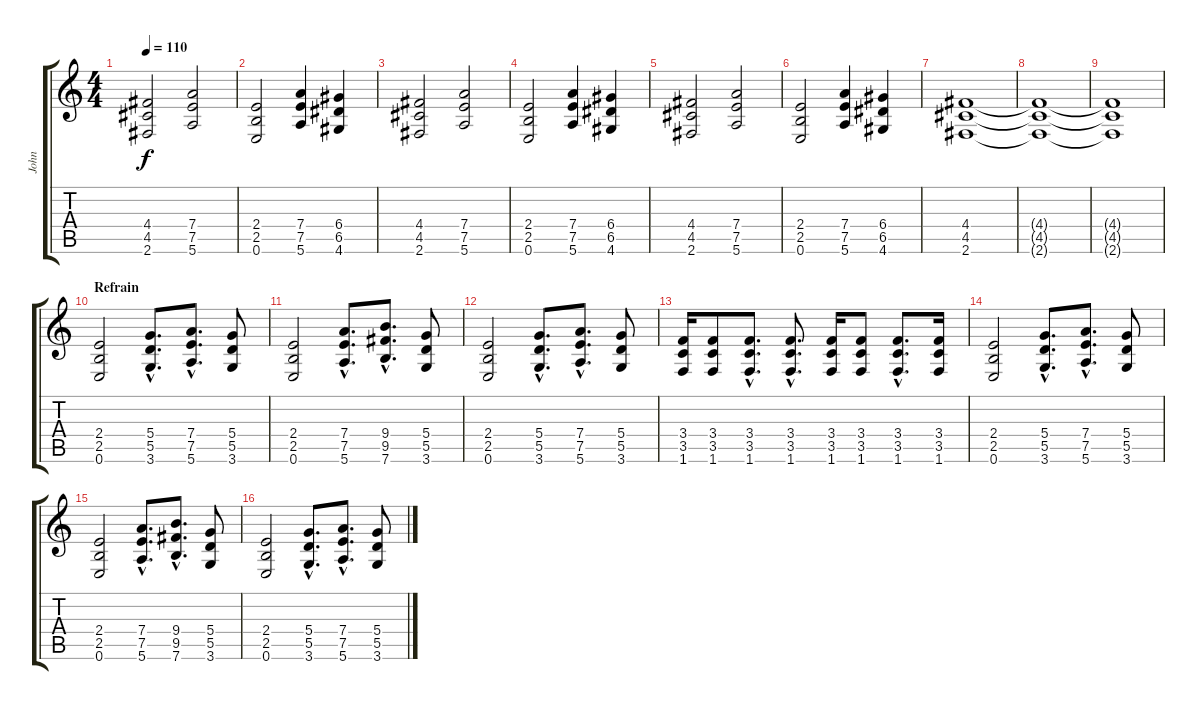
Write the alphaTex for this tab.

\track ("John" "John") {instrument electricguitarclean}
\staff {score tabs}
\tuning (E4 B3 G3 D3 A2 E2) {hide}
\ts (4 4)
\tempo 110
\clef g2
\ks c
(4.4 4.5 2.6).2{dy f} (7.4 7.5 5.6).2 |
(2.4 2.5 0.6).2 (7.4 7.5 5.6).4 (6.4 6.5 4.6).4 |
(4.4 4.5 2.6).2 (7.4 7.5 5.6).2 |
(2.4 2.5 0.6).2 (7.4 7.5 5.6).4 (6.4 6.5 4.6).4 |
(4.4 4.5 2.6).2 (7.4 7.5 5.6).2 |
(2.4 2.5 0.6).2 (7.4 7.5 5.6).4 (6.4 6.5 4.6).4 |
(4.4 4.5 2.6).1 |
(4.4{t} 4.5{t} 2.6{t}).1 |
(4.4{t} 4.5{t} 2.6{t}).1 |
\section ("" "Refrain")
(2.4 2.5 0.6).2 (5.4{hac} 5.5{hac} 3.6{hac}).8{d} (7.4{hac} 7.5{hac} 5.6{hac}).8{d} (5.4 5.5 3.6).8 |
(2.4 2.5 0.6).2 (7.4{hac} 7.5{hac} 5.6{hac}).8{d} (9.4{hac} 9.5{hac} 7.6{hac}).8{d} (5.4 5.5 3.6).8 |
(2.4 2.5 0.6).2 (5.4{hac} 5.5{hac} 3.6{hac}).8{d} (7.4{hac} 7.5{hac} 5.6{hac}).8{d} (5.4 5.5 3.6).8 |
(3.4 3.5 1.6).16 (3.4 3.5 1.6).8 (3.4{hac} 3.5{hac} 1.6{hac}).8{d} (3.4{hac} 3.5{hac} 1.6{hac}).8{d} (3.4 3.5 1.6).16 (3.4 3.5 1.6).8 (3.4{hac} 3.5{hac} 1.6{hac}).8{d} (3.4 3.5 1.6).16 |
(2.4 2.5 0.6).2 (5.4{hac} 5.5{hac} 3.6{hac}).8{d} (7.4{hac} 7.5{hac} 5.6{hac}).8{d} (5.4 5.5 3.6).8 |
(2.4 2.5 0.6).2 (7.4{hac} 7.5{hac} 5.6{hac}).8{d} (9.4{hac} 9.5{hac} 7.6{hac}).8{d} (5.4 5.5 3.6).8 |
(2.4 2.5 0.6).2 (5.4{hac} 5.5{hac} 3.6{hac}).8{d} (7.4{hac} 7.5{hac} 5.6{hac}).8{d} (5.4 5.5 3.6).8
